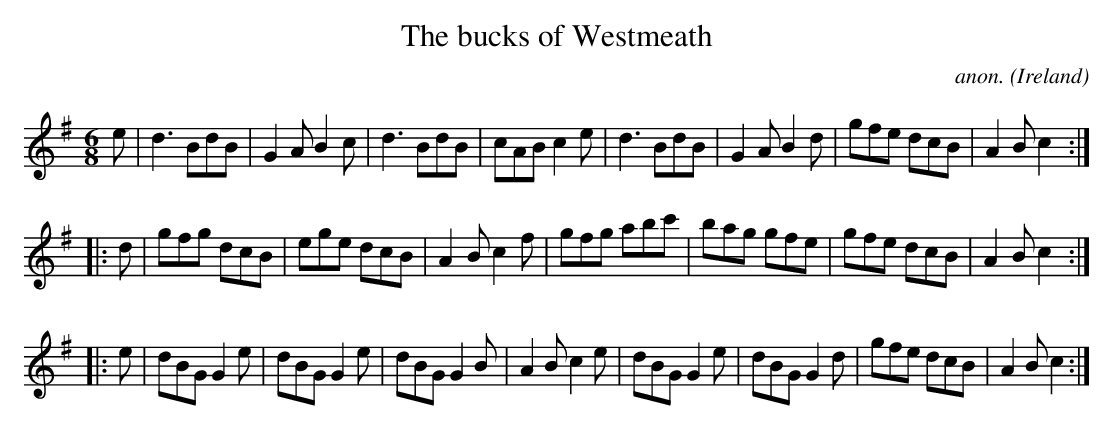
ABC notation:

X:1
T:The bucks of Westmeath
C:anon.
O:Ireland
M:6/8
L:1/8
K:G
e|d3 BdB|G2A B2c|d3 BdB|cAB c2e|d3 BdB|G2A B2d|gfe dcB|A2B c2:|
|:d|gfg dcB|ege dcB|A2B c2f|gfg abc'|bag gfe|gfe dcB|A2B c2:|
|:e|dBG G2e|dBG G2e|dBG G2B|A2B c2e|dBG G2e|dBG G2d|gfe dcB|A2B c2:|
